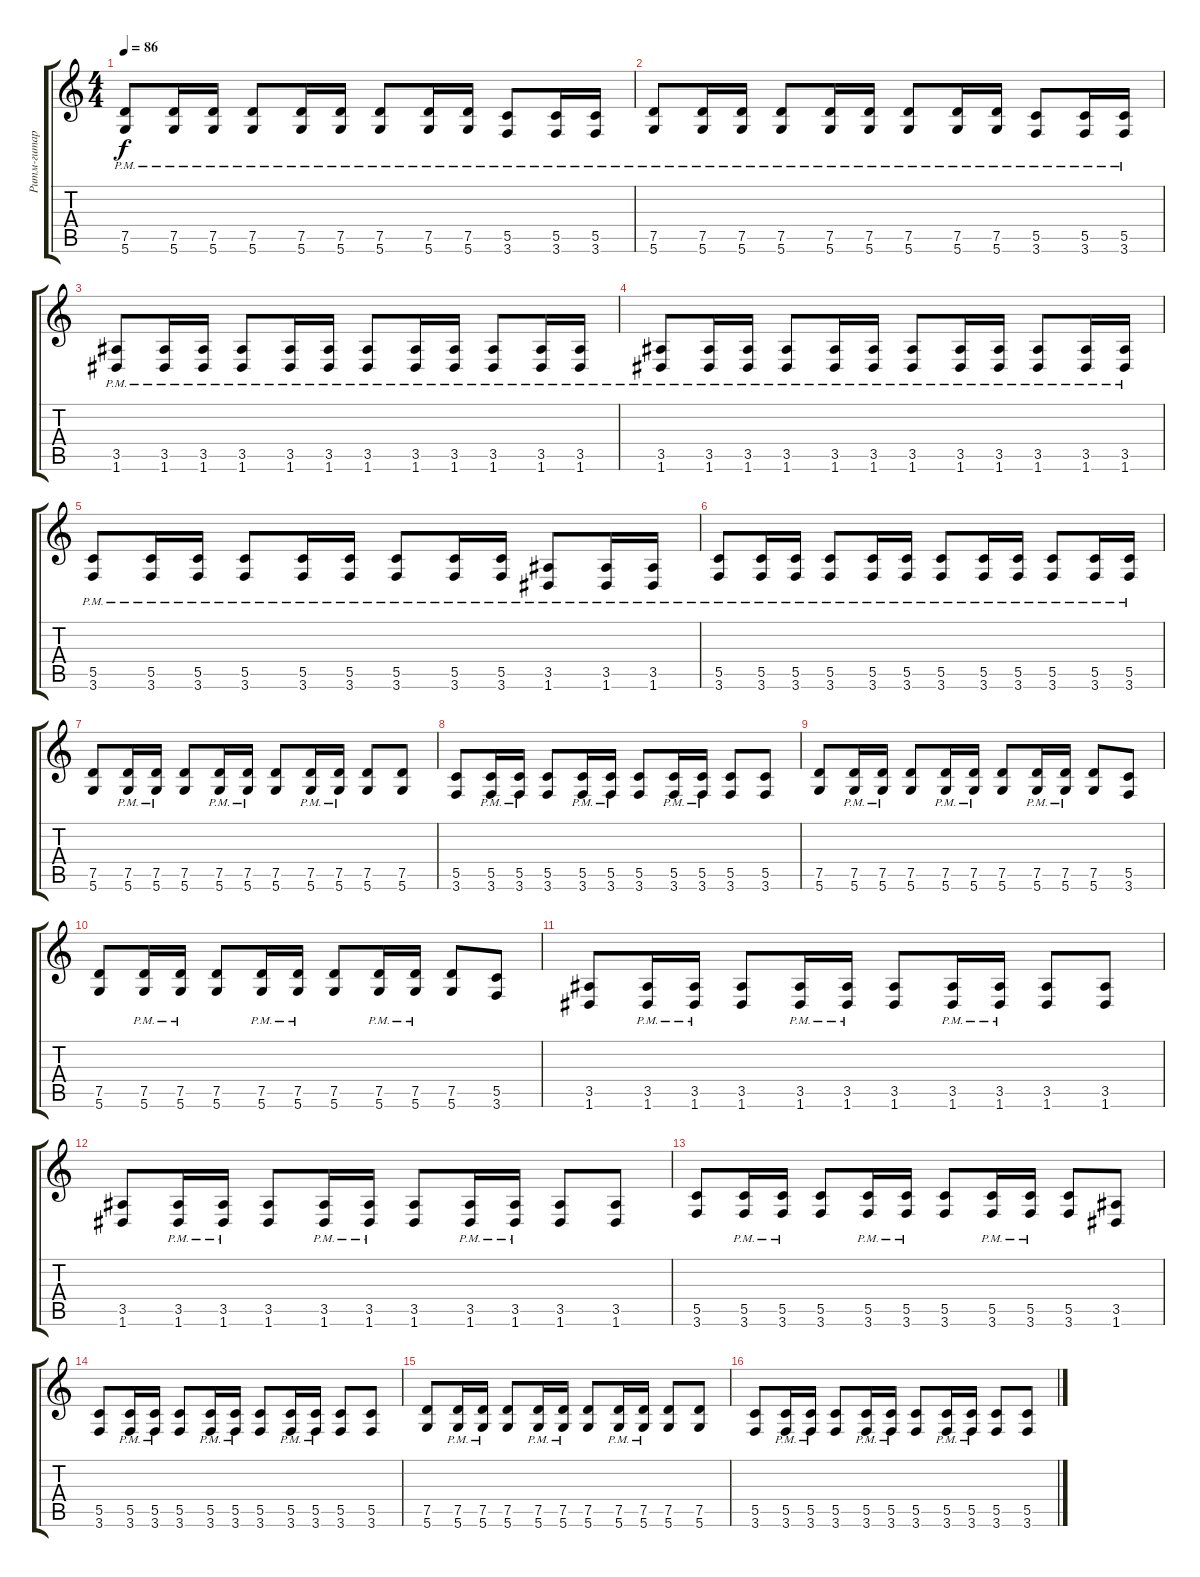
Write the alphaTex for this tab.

\track ("Ритм-гитара" "Ритм-гитар") {instrument distortionguitar}
\staff {score tabs}
\tuning (D4 A3 F3 C3 G2 D2) {hide}
\ts (4 4)
\tempo 86
\clef g2
\ks c
(7.5{pm} 5.6{pm}).8{dy f} (7.5{pm} 5.6{pm}).16 (7.5{pm} 5.6{pm}).16 (7.5{pm} 5.6{pm}).8 (7.5{pm} 5.6{pm}).16 (7.5{pm} 5.6{pm}).16 (7.5{pm} 5.6{pm}).8 (7.5{pm} 5.6{pm}).16 (7.5{pm} 5.6{pm}).16 (5.5{pm} 3.6{pm}).8 (5.5{pm} 3.6{pm}).16 (5.5{pm} 3.6{pm}).16 |
(7.5{pm} 5.6{pm}).8 (7.5{pm} 5.6{pm}).16 (7.5{pm} 5.6{pm}).16 (7.5{pm} 5.6{pm}).8 (7.5{pm} 5.6{pm}).16 (7.5{pm} 5.6{pm}).16 (7.5{pm} 5.6{pm}).8 (7.5{pm} 5.6{pm}).16 (7.5{pm} 5.6{pm}).16 (5.5{pm} 3.6{pm}).8 (5.5{pm} 3.6{pm}).16 (5.5{pm} 3.6{pm}).16 |
(3.5{pm} 1.6{pm}).8 (3.5{pm} 1.6{pm}).16 (3.5{pm} 1.6{pm}).16 (3.5{pm} 1.6{pm}).8 (3.5{pm} 1.6{pm}).16 (3.5{pm} 1.6{pm}).16 (3.5{pm} 1.6{pm}).8 (3.5{pm} 1.6{pm}).16 (3.5{pm} 1.6{pm}).16 (3.5{pm} 1.6{pm}).8 (3.5{pm} 1.6{pm}).16 (3.5{pm} 1.6{pm}).16 |
(3.5{pm} 1.6{pm}).8 (3.5{pm} 1.6{pm}).16 (3.5{pm} 1.6{pm}).16 (3.5{pm} 1.6{pm}).8 (3.5{pm} 1.6{pm}).16 (3.5{pm} 1.6{pm}).16 (3.5{pm} 1.6{pm}).8 (3.5{pm} 1.6{pm}).16 (3.5{pm} 1.6{pm}).16 (3.5{pm} 1.6{pm}).8 (3.5{pm} 1.6{pm}).16 (3.5{pm} 1.6{pm}).16 |
(5.5{pm} 3.6{pm}).8 (5.5{pm} 3.6{pm}).16 (5.5{pm} 3.6{pm}).16 (5.5{pm} 3.6{pm}).8 (5.5{pm} 3.6{pm}).16 (5.5{pm} 3.6{pm}).16 (5.5{pm} 3.6{pm}).8 (5.5{pm} 3.6{pm}).16 (5.5{pm} 3.6{pm}).16 (3.5{pm} 1.6{pm}).8 (3.5{pm} 1.6{pm}).16 (3.5{pm} 1.6{pm}).16 |
(5.5{pm} 3.6{pm}).8 (5.5{pm} 3.6{pm}).16 (5.5{pm} 3.6{pm}).16 (5.5{pm} 3.6{pm}).8 (5.5{pm} 3.6{pm}).16 (5.5{pm} 3.6{pm}).16 (5.5{pm} 3.6{pm}).8 (5.5{pm} 3.6{pm}).16 (5.5{pm} 3.6{pm}).16 (5.5{pm} 3.6{pm}).8 (5.5{pm} 3.6{pm}).16 (5.5{pm} 3.6{pm}).16 |
(7.5 5.6).8 (7.5{pm} 5.6{pm}).16 (7.5{pm} 5.6{pm}).16 (7.5 5.6).8 (7.5{pm} 5.6{pm}).16 (7.5{pm} 5.6{pm}).16 (7.5 5.6).8 (7.5{pm} 5.6{pm}).16 (7.5{pm} 5.6{pm}).16 (7.5 5.6).8 (7.5 5.6).8 |
(5.5 3.6).8 (5.5{pm} 3.6{pm}).16 (5.5{pm} 3.6{pm}).16 (5.5 3.6).8 (5.5{pm} 3.6{pm}).16 (5.5{pm} 3.6{pm}).16 (5.5 3.6).8 (5.5{pm} 3.6{pm}).16 (5.5{pm} 3.6{pm}).16 (5.5 3.6).8 (5.5 3.6).8 |
(7.5 5.6).8 (7.5{pm} 5.6{pm}).16 (7.5{pm} 5.6{pm}).16 (7.5 5.6).8 (7.5{pm} 5.6{pm}).16 (7.5{pm} 5.6{pm}).16 (7.5 5.6).8 (7.5{pm} 5.6{pm}).16 (7.5{pm} 5.6{pm}).16 (7.5 5.6).8 (5.5 3.6).8 |
(7.5 5.6).8 (7.5{pm} 5.6{pm}).16 (7.5{pm} 5.6{pm}).16 (7.5 5.6).8 (7.5{pm} 5.6{pm}).16 (7.5{pm} 5.6{pm}).16 (7.5 5.6).8 (7.5{pm} 5.6{pm}).16 (7.5{pm} 5.6{pm}).16 (7.5 5.6).8 (5.5 3.6).8 |
(3.5 1.6).8 (3.5{pm} 1.6{pm}).16 (3.5{pm} 1.6{pm}).16 (3.5 1.6).8 (3.5{pm} 1.6{pm}).16 (3.5{pm} 1.6{pm}).16 (3.5 1.6).8 (3.5{pm} 1.6{pm}).16 (3.5{pm} 1.6{pm}).16 (3.5 1.6).8 (3.5 1.6).8 |
(3.5 1.6).8 (3.5{pm} 1.6{pm}).16 (3.5{pm} 1.6{pm}).16 (3.5 1.6).8 (3.5{pm} 1.6{pm}).16 (3.5{pm} 1.6{pm}).16 (3.5 1.6).8 (3.5{pm} 1.6{pm}).16 (3.5{pm} 1.6{pm}).16 (3.5 1.6).8 (3.5 1.6).8 |
(5.5 3.6).8 (5.5{pm} 3.6{pm}).16 (5.5{pm} 3.6{pm}).16 (5.5 3.6).8 (5.5{pm} 3.6{pm}).16 (5.5{pm} 3.6{pm}).16 (5.5 3.6).8 (5.5{pm} 3.6{pm}).16 (5.5{pm} 3.6{pm}).16 (5.5 3.6).8 (3.5 1.6).8 |
(5.5 3.6).8 (5.5{pm} 3.6{pm}).16 (5.5{pm} 3.6{pm}).16 (5.5 3.6).8 (5.5{pm} 3.6{pm}).16 (5.5{pm} 3.6{pm}).16 (5.5 3.6).8 (5.5{pm} 3.6{pm}).16 (5.5{pm} 3.6{pm}).16 (5.5 3.6).8 (5.5 3.6).8 |
(7.5 5.6).8 (7.5{pm} 5.6{pm}).16 (7.5{pm} 5.6{pm}).16 (7.5 5.6).8 (7.5{pm} 5.6{pm}).16 (7.5{pm} 5.6{pm}).16 (7.5 5.6).8 (7.5{pm} 5.6{pm}).16 (7.5{pm} 5.6{pm}).16 (7.5 5.6).8 (7.5 5.6).8 |
(5.5 3.6).8 (5.5{pm} 3.6{pm}).16 (5.5{pm} 3.6{pm}).16 (5.5 3.6).8 (5.5{pm} 3.6{pm}).16 (5.5{pm} 3.6{pm}).16 (5.5 3.6).8 (5.5{pm} 3.6{pm}).16 (5.5{pm} 3.6{pm}).16 (5.5 3.6).8 (5.5 3.6).8
